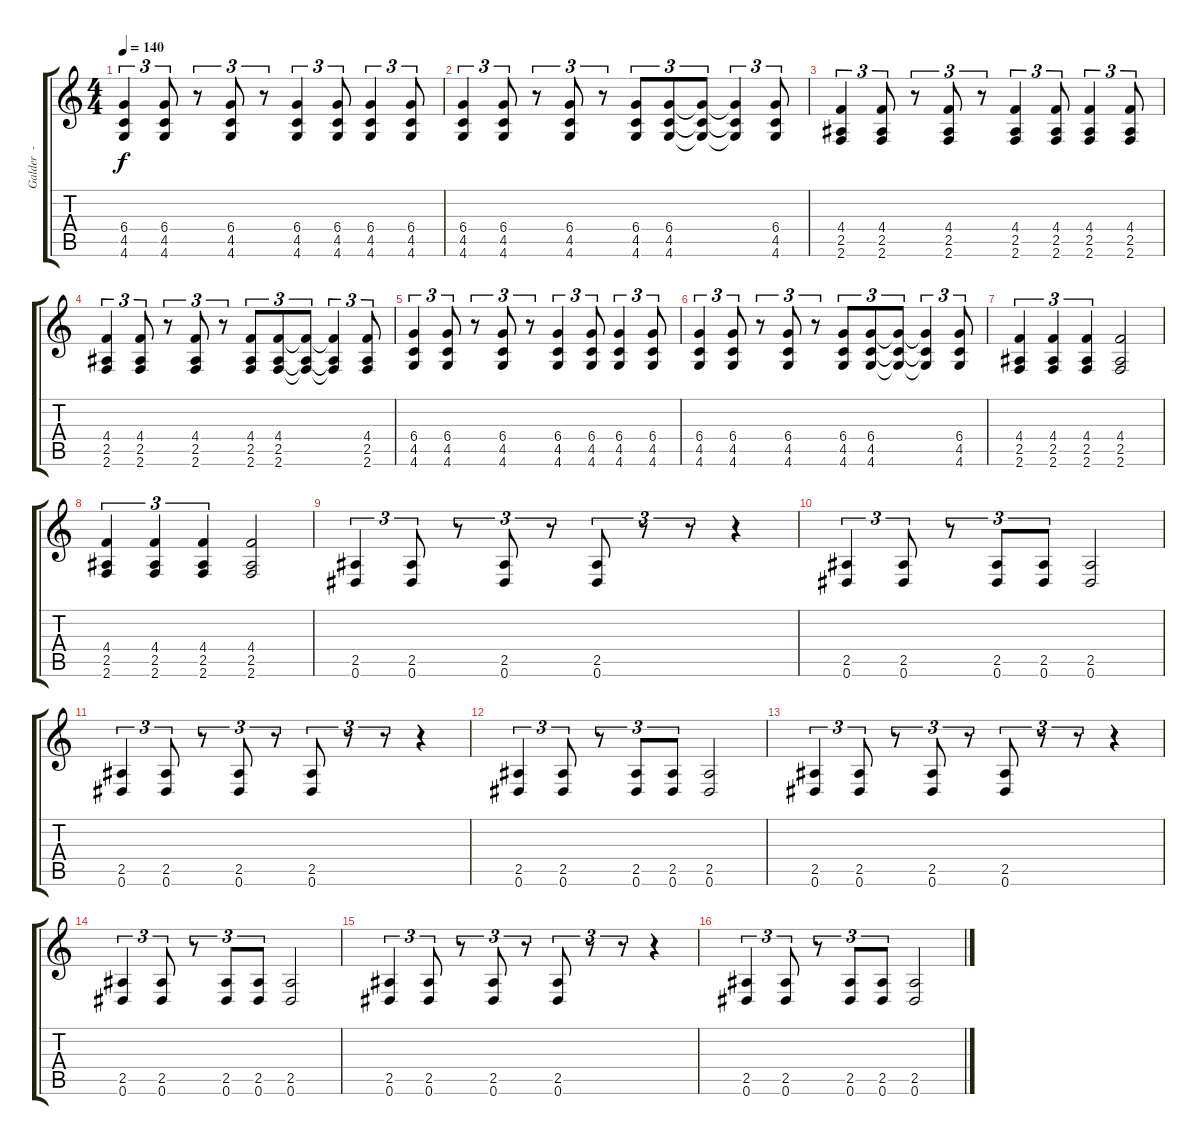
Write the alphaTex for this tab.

\track ("Galder  - Guitar" "Galder  - ") {instrument distortionguitar}
\staff {score tabs}
\tuning (Eb4 Bb3 Gb3 Db3 Ab2 Eb2) {hide}
\ts (4 4)
\tempo 140
\clef g2
\ks c
(6.4 4.5 4.6).4{tu (3 2) dy f} (6.4 4.5 4.6).8{tu (3 2)} r.8{tu (3 2)} (6.4 4.5 4.6).8{tu (3 2)} r.8{tu (3 2)} (6.4 4.5 4.6).4{tu (3 2)} (6.4 4.5 4.6).8{tu (3 2)} (6.4 4.5 4.6).4{tu (3 2)} (6.4 4.5 4.6).8{tu (3 2)} |
(6.4 4.5 4.6).4{tu (3 2)} (6.4 4.5 4.6).8{tu (3 2)} r.8{tu (3 2)} (6.4 4.5 4.6).8{tu (3 2)} r.8{tu (3 2)} (6.4 4.5 4.6).8{tu (3 2)} (6.4 4.5 4.6).8{tu (3 2)} (6.4{t} 4.5{t} 4.6{t}).8{tu (3 2)} (6.4{t} 4.5{t} 4.6{t}).4{tu (3 2)} (6.4 4.5 4.6).8{tu (3 2)} |
(4.4 2.5 2.6).4{tu (3 2)} (4.4 2.5 2.6).8{tu (3 2)} r.8{tu (3 2)} (4.4 2.5 2.6).8{tu (3 2)} r.8{tu (3 2)} (4.4 2.5 2.6).4{tu (3 2)} (4.4 2.5 2.6).8{tu (3 2)} (4.4 2.5 2.6).4{tu (3 2)} (4.4 2.5 2.6).8{tu (3 2)} |
(4.4 2.5 2.6).4{tu (3 2)} (4.4 2.5 2.6).8{tu (3 2)} r.8{tu (3 2)} (4.4 2.5 2.6).8{tu (3 2)} r.8{tu (3 2)} (4.4 2.5 2.6).8{tu (3 2)} (4.4 2.5 2.6).8{tu (3 2)} (4.4{t} 2.5{t} 2.6{t}).8{tu (3 2)} (4.4{t} 2.5{t} 2.6{t}).4{tu (3 2)} (4.4 2.5 2.6).8{tu (3 2)} |
(6.4 4.5 4.6).4{tu (3 2)} (6.4 4.5 4.6).8{tu (3 2)} r.8{tu (3 2)} (6.4 4.5 4.6).8{tu (3 2)} r.8{tu (3 2)} (6.4 4.5 4.6).4{tu (3 2)} (6.4 4.5 4.6).8{tu (3 2)} (6.4 4.5 4.6).4{tu (3 2)} (6.4 4.5 4.6).8{tu (3 2)} |
(6.4 4.5 4.6).4{tu (3 2)} (6.4 4.5 4.6).8{tu (3 2)} r.8{tu (3 2)} (6.4 4.5 4.6).8{tu (3 2)} r.8{tu (3 2)} (6.4 4.5 4.6).8{tu (3 2)} (6.4 4.5 4.6).8{tu (3 2)} (6.4{t} 4.5{t} 4.6{t}).8{tu (3 2)} (6.4{t} 4.5{t} 4.6{t}).4{tu (3 2)} (6.4 4.5 4.6).8{tu (3 2)} |
(4.4 2.5 2.6).4{tu (3 2)} (4.4 2.5 2.6).4{tu (3 2)} (4.4 2.5 2.6).4{tu (3 2)} (4.4 2.5 2.6).2 |
(4.4 2.5 2.6).4{tu (3 2)} (4.4 2.5 2.6).4{tu (3 2)} (4.4 2.5 2.6).4{tu (3 2)} (4.4 2.5 2.6).2 |
(2.5 0.6).4{tu (3 2)} (2.5 0.6).8{tu (3 2)} r.8{tu (3 2)} (2.5 0.6).8{tu (3 2)} r.8{tu (3 2)} (2.5 0.6).8{tu (3 2)} r.8{tu (3 2)} r.8{tu (3 2)} r.4 |
(2.5 0.6).4{tu (3 2)} (2.5 0.6).8{tu (3 2)} r.8{tu (3 2)} (2.5 0.6).8{tu (3 2)} (2.5 0.6).8{tu (3 2)} (2.5 0.6).2 |
(2.5 0.6).4{tu (3 2)} (2.5 0.6).8{tu (3 2)} r.8{tu (3 2)} (2.5 0.6).8{tu (3 2)} r.8{tu (3 2)} (2.5 0.6).8{tu (3 2)} r.8{tu (3 2)} r.8{tu (3 2)} r.4 |
(2.5 0.6).4{tu (3 2)} (2.5 0.6).8{tu (3 2)} r.8{tu (3 2)} (2.5 0.6).8{tu (3 2)} (2.5 0.6).8{tu (3 2)} (2.5 0.6).2 |
(2.5 0.6).4{tu (3 2)} (2.5 0.6).8{tu (3 2)} r.8{tu (3 2)} (2.5 0.6).8{tu (3 2)} r.8{tu (3 2)} (2.5 0.6).8{tu (3 2)} r.8{tu (3 2)} r.8{tu (3 2)} r.4 |
(2.5 0.6).4{tu (3 2)} (2.5 0.6).8{tu (3 2)} r.8{tu (3 2)} (2.5 0.6).8{tu (3 2)} (2.5 0.6).8{tu (3 2)} (2.5 0.6).2 |
(2.5 0.6).4{tu (3 2)} (2.5 0.6).8{tu (3 2)} r.8{tu (3 2)} (2.5 0.6).8{tu (3 2)} r.8{tu (3 2)} (2.5 0.6).8{tu (3 2)} r.8{tu (3 2)} r.8{tu (3 2)} r.4 |
(2.5 0.6).4{tu (3 2)} (2.5 0.6).8{tu (3 2)} r.8{tu (3 2)} (2.5 0.6).8{tu (3 2)} (2.5 0.6).8{tu (3 2)} (2.5 0.6).2
